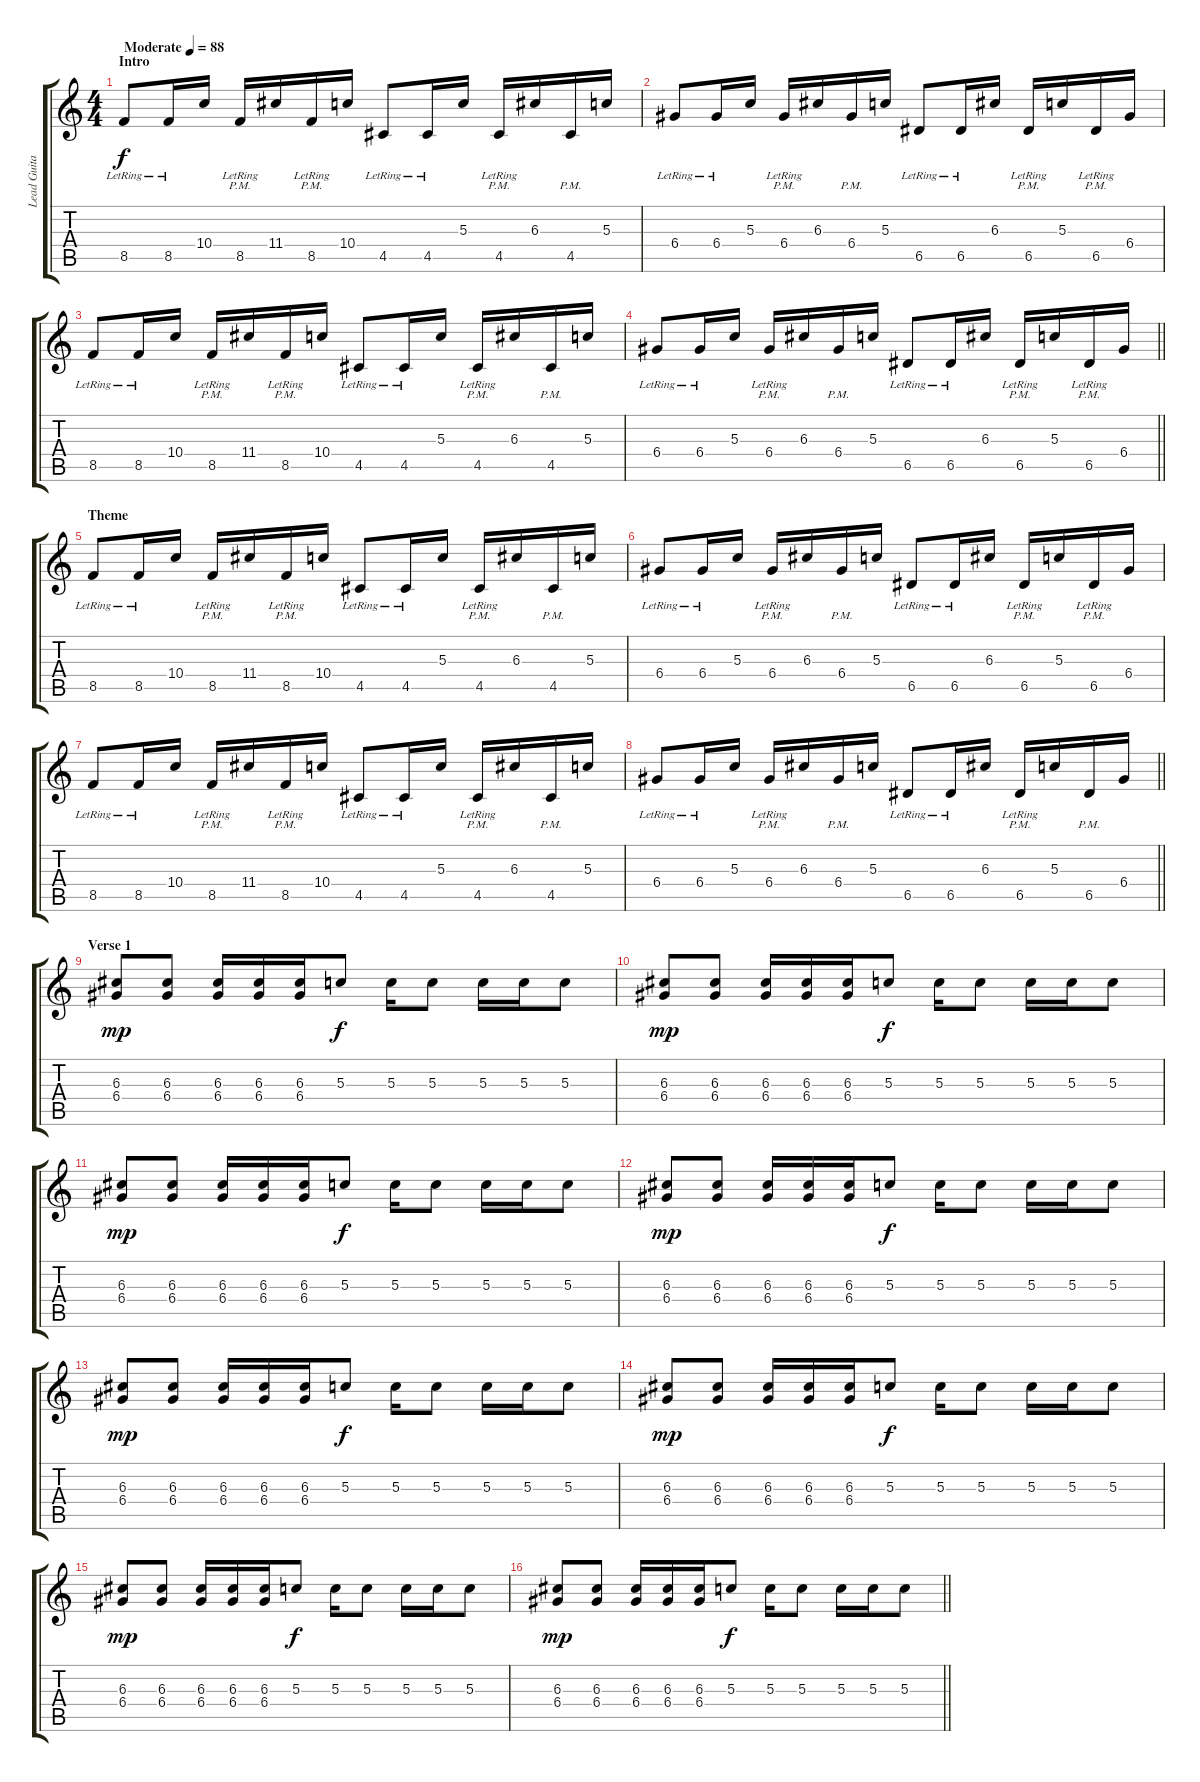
\track ("Lead Guitar" "Lead Guita") {instrument distortionguitar}
\staff {score tabs}
\tuning (E4 B3 G3 D3 A2 D2) {hide}
\ts (4 4)
\section ("" "Intro")
\tempo (88 "Moderate")
\clef g2
\ks c
8.5{lr}.8{dy f instrument distortionguitar} 8.5{lr}.16 10.4.16 8.5{pm lr}.16 11.4.16 8.5{pm lr}.16 10.4.16 4.5{lr}.8 4.5{lr}.16 5.3.16 4.5{pm lr}.16 6.3.16 4.5{pm}.16 5.3.16 |
6.4{lr}.8 6.4{lr}.16 5.3.16 6.4{pm lr}.16 6.3.16 6.4{pm}.16 5.3.16 6.5{lr}.8 6.5{lr}.16 6.3.16 6.5{pm lr}.16 5.3.16 6.5{pm lr}.16 6.4.16 |
8.5{lr}.8 8.5{lr}.16 10.4.16 8.5{pm lr}.16 11.4.16 8.5{pm lr}.16 10.4.16 4.5{lr}.8 4.5{lr}.16 5.3.16 4.5{pm lr}.16 6.3.16 4.5{pm}.16 5.3.16 |
\barLineRight lightlight
6.4{lr}.8 6.4{lr}.16 5.3.16 6.4{pm lr}.16 6.3.16 6.4{pm}.16 5.3.16 6.5{lr}.8 6.5{lr}.16 6.3.16 6.5{pm lr}.16 5.3.16 6.5{pm lr}.16 6.4.16 |
\section ("" "Theme")
8.5{lr}.8 8.5{lr}.16 10.4.16 8.5{pm lr}.16 11.4.16 8.5{pm lr}.16 10.4.16 4.5{lr}.8 4.5{lr}.16 5.3.16 4.5{pm lr}.16 6.3.16 4.5{pm}.16 5.3.16 |
6.4{lr}.8 6.4{lr}.16 5.3.16 6.4{pm lr}.16 6.3.16 6.4{pm}.16 5.3.16 6.5{lr}.8 6.5{lr}.16 6.3.16 6.5{pm lr}.16 5.3.16 6.5{pm lr}.16 6.4.16 |
8.5{lr}.8 8.5{lr}.16 10.4.16 8.5{pm lr}.16 11.4.16 8.5{pm lr}.16 10.4.16 4.5{lr}.8 4.5{lr}.16 5.3.16 4.5{pm lr}.16 6.3.16 4.5{pm}.16 5.3.16 |
\barLineRight lightlight
6.4{lr}.8 6.4{lr}.16 5.3.16 6.4{pm lr}.16 6.3.16 6.4{pm}.16 5.3.16 6.5{lr}.8 6.5{lr}.16 6.3.16 6.5{pm lr}.16 5.3.16 6.5{pm}.16 6.4.16 |
\section ("" "Verse 1")
(6.3 6.4).8{dy mp volume 9 instrument acousticguitarsteel} (6.3 6.4).8 (6.3 6.4).16 (6.3 6.4).16 (6.3 6.4).16 5.3.8{dy f} 5.3.16 5.3.8 5.3.16 5.3.16 5.3.8 |
(6.3 6.4).8{dy mp} (6.3 6.4).8 (6.3 6.4).16 (6.3 6.4).16 (6.3 6.4).16 5.3.8{dy f} 5.3.16 5.3.8 5.3.16 5.3.16 5.3.8 |
(6.3 6.4).8{dy mp} (6.3 6.4).8 (6.3 6.4).16 (6.3 6.4).16 (6.3 6.4).16 5.3.8{dy f} 5.3.16 5.3.8 5.3.16 5.3.16 5.3.8 |
(6.3 6.4).8{dy mp} (6.3 6.4).8 (6.3 6.4).16 (6.3 6.4).16 (6.3 6.4).16 5.3.8{dy f} 5.3.16 5.3.8 5.3.16 5.3.16 5.3.8 |
(6.3 6.4).8{dy mp} (6.3 6.4).8 (6.3 6.4).16 (6.3 6.4).16 (6.3 6.4).16 5.3.8{dy f} 5.3.16 5.3.8 5.3.16 5.3.16 5.3.8 |
(6.3 6.4).8{dy mp} (6.3 6.4).8 (6.3 6.4).16 (6.3 6.4).16 (6.3 6.4).16 5.3.8{dy f} 5.3.16 5.3.8 5.3.16 5.3.16 5.3.8 |
(6.3 6.4).8{dy mp} (6.3 6.4).8 (6.3 6.4).16 (6.3 6.4).16 (6.3 6.4).16 5.3.8{dy f} 5.3.16 5.3.8 5.3.16 5.3.16 5.3.8 |
\barLineRight lightlight
(6.3 6.4).8{dy mp} (6.3 6.4).8 (6.3 6.4).16 (6.3 6.4).16 (6.3 6.4).16 5.3.8{dy f} 5.3.16 5.3.8 5.3.16 5.3.16 5.3.8
